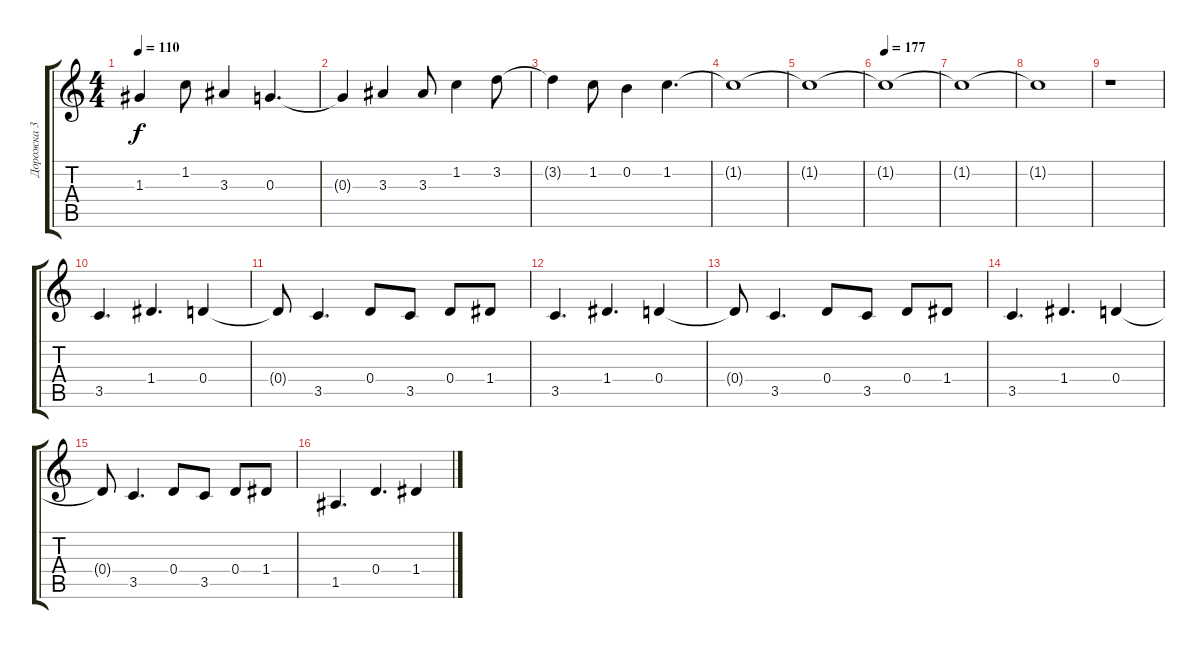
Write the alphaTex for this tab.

\track ("Дорожка 3" "Дорожка 3") {instrument distortionguitar}
\staff {score tabs}
\tuning (E4 B3 G3 D3 A2 E2) {hide}
\ts (4 4)
\tempo 110
\clef g2
\ks c
1.3{t}.4{dy f} 1.2.8 3.3.4 0.3.4{d} |
0.3{t}.4 3.3.4 3.3.8 1.2.4 3.2.8 |
3.2{t}.4 1.2.8 0.2.4 1.2.4{d} |
1.2{t}.1 |
1.2{t}.1 |
\tempo 177
1.2{t}.1 |
1.2{t}.1 |
1.2{t}.1 |
r.1 |
3.5.4{d} 1.4.4{d} 0.4.4 |
0.4{t}.8 3.5.4{d} 0.4.8 3.5.8 0.4.8 1.4.8 |
3.5.4{d} 1.4.4{d} 0.4.4 |
0.4{t}.8 3.5.4{d} 0.4.8 3.5.8 0.4.8 1.4.8 |
3.5.4{d} 1.4.4{d} 0.4.4 |
0.4{t}.8 3.5.4{d} 0.4.8 3.5.8 0.4.8 1.4.8 |
1.5.4{d} 0.4.4{d} 1.4.4
